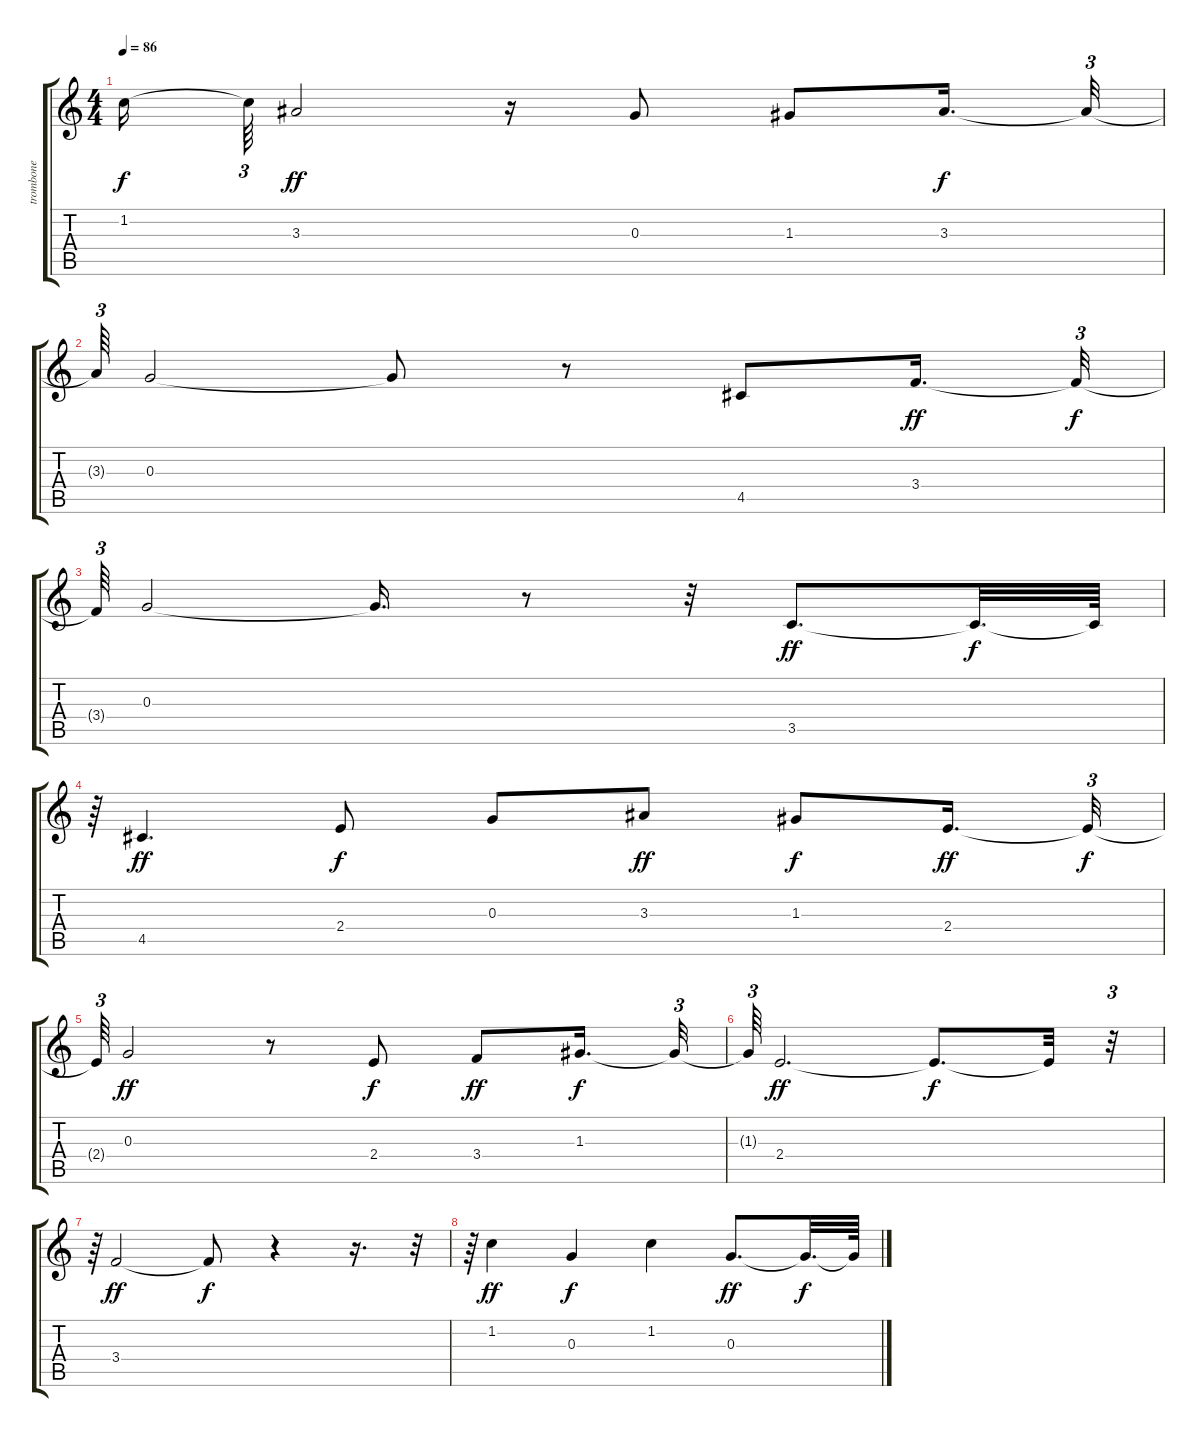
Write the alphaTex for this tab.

\track ("trombone" "trombone") {instrument distortionguitar}
\staff {score tabs}
\tuning (E4 B3 G3 D3 A2 E2) {hide}
\ts (4 4)
\tempo 86
\clef g2
\ks c
1.2{t}.16{dy f} 1.2{t}.64{tu (3 2)} 3.3.2{dy ff} r.16 0.3.8 1.3.8 3.3.16{d dy f} 3.3{t}.32{tu (3 2)} |
3.3{t}.64{tu (3 2)} 0.3.2 0.3{t}.8 r.8 4.5.8 3.4.16{d dy ff} 3.4{t}.32{tu (3 2) dy f} |
3.4{t}.64{tu (3 2)} 0.3.2 0.3{t}.16{d} r.8 r.32 3.5.8{d dy ff} 3.5{t}.32{d dy f} 3.5{t}.64 |
r.64{tu (3 2)} 4.5.4{d dy ff} 2.4.8{dy f} 0.3.8 3.3.8{dy ff} 1.3.8{dy f} 2.4.16{d dy ff} 2.4{t}.32{tu (3 2) dy f} |
2.4{t}.64{tu (3 2)} 0.3.2{dy ff} r.8 2.4.8{dy f} 3.4.8{dy ff} 1.3.16{d dy f} 1.3{t}.32{tu (3 2)} |
1.3{t}.64{tu (3 2)} 2.4.2{d dy ff} 2.4{t}.8{d dy f} 2.4{t}.32 r.32{tu (3 2)} |
r.64{tu (3 2)} 3.4.2{dy ff} 3.4{t}.8{dy f} r.4 r.16{d} r.32{tu (3 2)} |
r.64{tu (3 2)} 1.2.4{dy ff} 0.3.4{dy f} 1.2.4 0.3.8{d dy ff} 0.3{t}.32{d dy f} 0.3{t}.64
